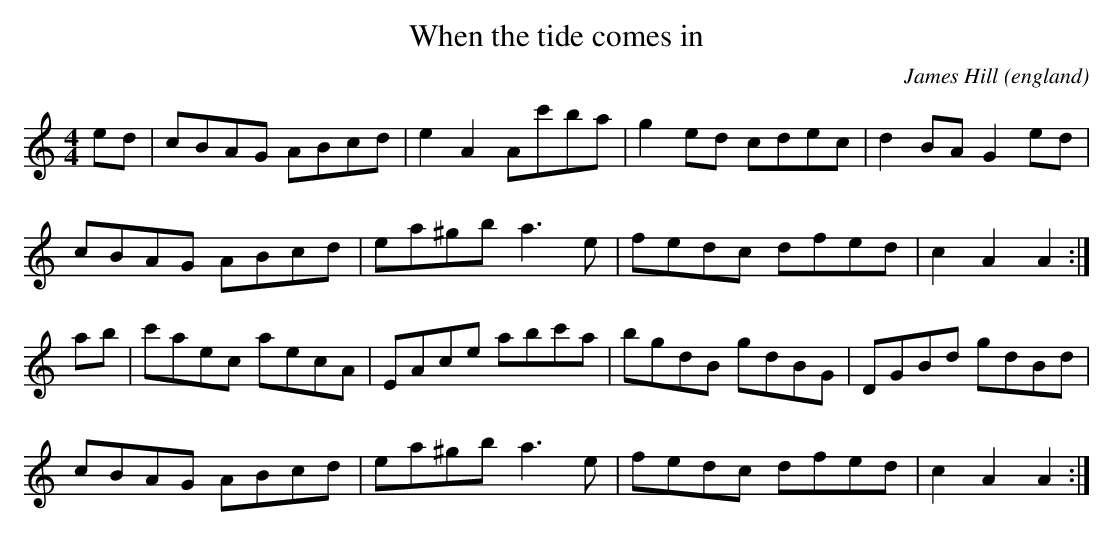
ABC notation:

X:1
T:When the tide comes in
O:england
M:4/4
L:1/8
C:James Hill
K:Am
ed|cBAG ABcd|e2 A2 Ac'ba|g2 ed cdec|d2 BA G2 ed|
cBAG ABcd|ea^gb a3 e|fedc dfed|c2 A2 A2:|
ab|c'aec aecA|EAce abc'a|bgdB gdBG|DGBd gdBd|
cBAG ABcd|ea^gb a3 e|fedc dfed|c2 A2 A2:|
